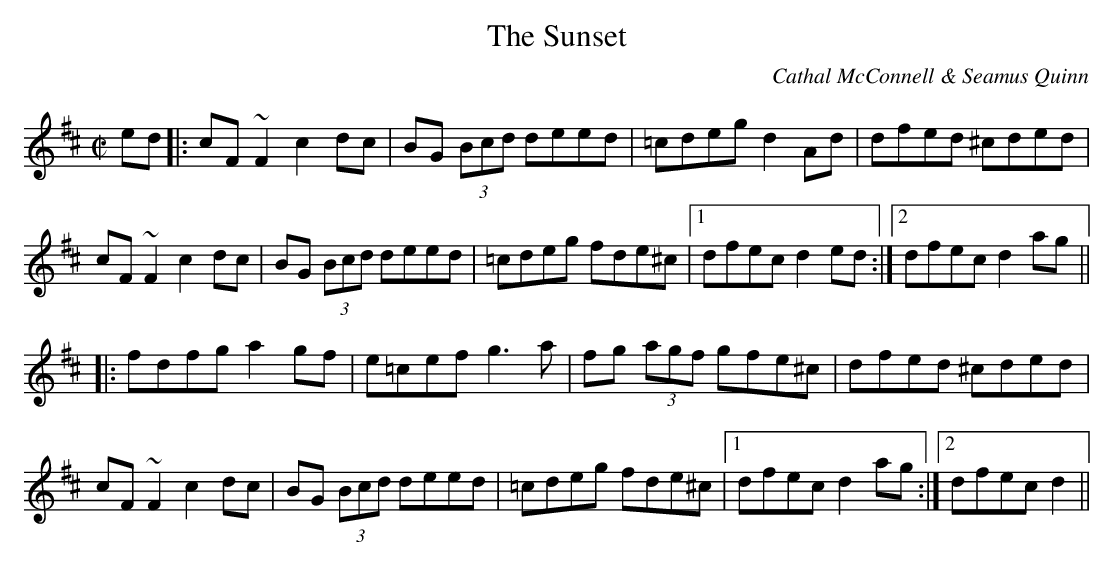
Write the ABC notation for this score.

X:1
T:Sunset, The
M:C|
C:Cathal McConnell &amp; Seamus Quinn
K:D
ed|:cF~F2 c2dc|BG (3Bcd deed|=cdeg d2Ad|dfed ^cded|
cF~F2 c2dc|BG (3Bcd deed|=cdeg fde^c|1 dfec d2ed:|2 dfec d2ag||
|:fdfg a2gf|e=cef g3a|fg (3agf gfe^c|dfed ^cded|
cF~F2 c2dc|BG (3Bcd deed|=cdeg fde^c|1 dfec d2ag:|2 dfec d2||
